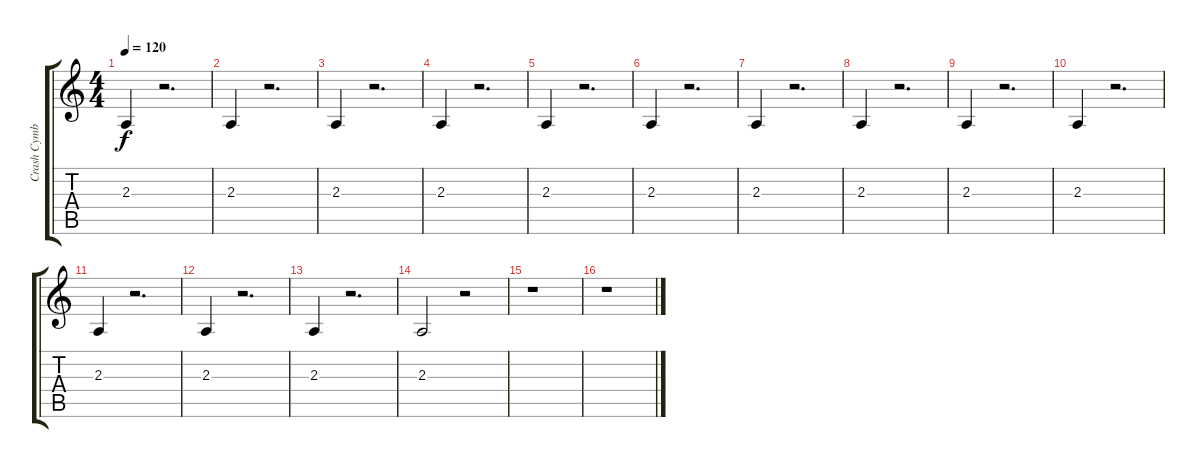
\track ("Crash Cymbal" "Crash Cymb") {instrument acousticgrandpiano}
\staff {score tabs}
\tuning (E4 B3 G3 D3 A2 E2) {hide}
\ts (4 4)
\tempo 120
\clef g2
\ks c
2.3.4{dy f} r.2{d} |
2.3.4 r.2{d} |
2.3.4 r.2{d} |
2.3.4 r.2{d} |
2.3.4 r.2{d} |
2.3.4 r.2{d} |
2.3.4 r.2{d} |
2.3.4 r.2{d} |
2.3.4 r.2{d} |
2.3.4 r.2{d} |
2.3.4 r.2{d} |
2.3.4 r.2{d} |
2.3.4 r.2{d} |
2.3.2 r.2 |
r.1 |
r.1
